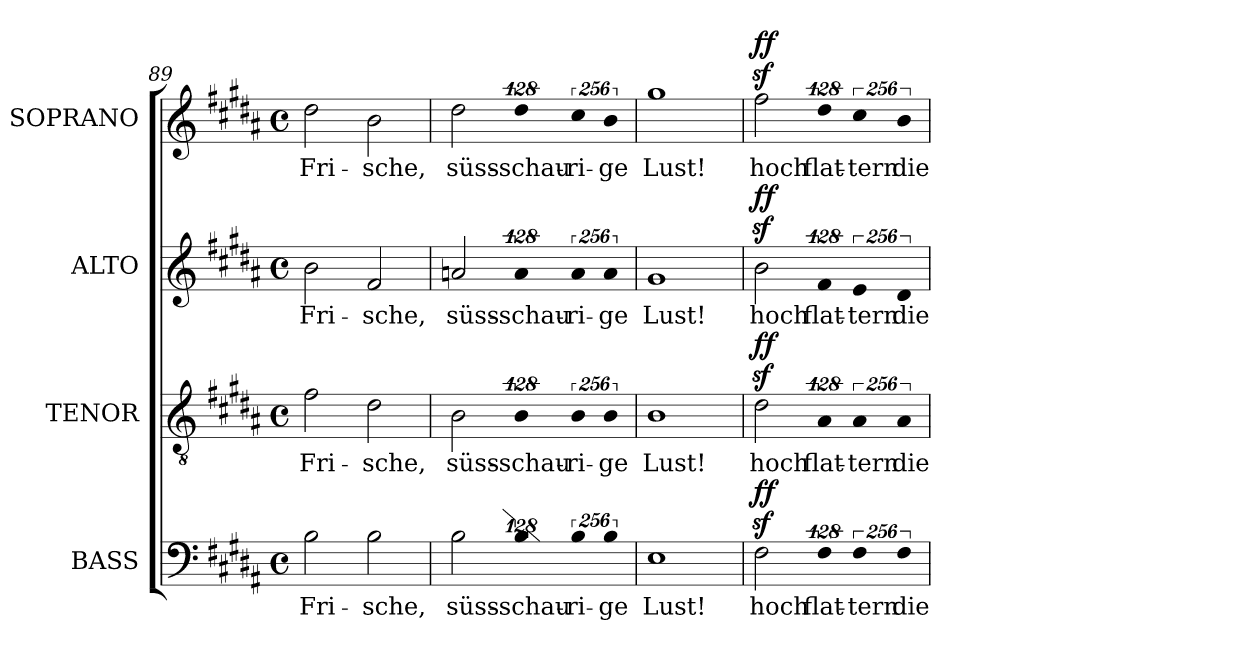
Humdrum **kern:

**kern	**text	**dynam	**kern	**text	**dynam	**kern	**text	**dynam	**kern	**text	**dynam
*part4	*part4	*part4	*part3	*part3	*part3	*part2	*part2	*part2	*part1	*part1	*part1
*staff4	*staff4	*staff4	*staff3	*staff3	*staff3	*staff2	*staff2	*staff2	*staff1	*staff1	*staff1
*I"BASS	*	*	*I"TENOR	*	*	*I"ALTO	*	*	*I"SOPRANO	*	*
*I'B.	*	*	*I'T.	*	*	*I'A.	*	*	*I'S.	*	*
!!LO:LB:g=z
*clefF4	*	*	*clefGv2	*	*	*clefG2	*	*	*clefG2	*	*
*	*	*	*ITrd7c12	*	*	*	*	*	*	*	*
*k[f#c#g#d#a#]	*	*	*k[f#c#g#d#a#]	*	*	*k[f#c#g#d#a#]	*	*	*k[f#c#g#d#a#]	*	*
*B:	*	*	*B:	*	*	*B:	*	*	*B:	*	*
*M4/4	*	*	*M4/4	*	*	*M4/4	*	*	*M4/4	*	*
*met(c)	*	*	*met(c)	*	*	*met(c)	*	*	*met(c)	*	*
=89	=89	=89	=89	=89	=89	=89	=89	=89	=89	=89	=89
!	!LO:LY:b:color=#000000	!	!	!	!	!	!	!	!	!	!
!	!	!	!	!LO:LY:b:color=#000000	!	!	!	!	!	!	!
!	!	!	!	!	!	!	!LO:LY:b:color=#000000	!	!	!	!
!	!	!	!	!	!	!	!	!	!	!LO:LY:b:color=#000000	!
2Bi\	Fri-	.	2F#i\	Fri-	.	2bi\	Fri-	.	2dd#i\	Fri-	.
!	!LO:LY:b:color=#000000	!	!	!	!	!	!	!	!	!	!
!	!	!	!	!LO:LY:b:color=#000000	!	!	!	!	!	!	!
!	!	!	!	!	!	!	!LO:LY:b:color=#000000	!	!	!	!
!	!	!	!	!	!	!	!	!	!	!LO:LY:b:color=#000000	!
2Bi\	-sche,	.	2D#i\	-sche,	.	2f#i/	-sche,	.	2bi\	-sche,	.
=90	=90	=90	=90	=90	=90	=90	=90	=90	=90	=90	=90
!	!LO:LY:b:color=#000000	!	!	!	!	!	!	!	!	!	!
!	!	!	!	!LO:LY:b:color=#000000	!	!	!	!	!	!	!
!	!	!	!	!	!	!	!LO:LY:b:color=#000000	!	!	!	!
!	!	!	!	!	!	!	!	!	!	!LO:LY:b:color=#000000	!
2Bi\	süss-	.	2BBi\	süss-	.	2ani/	süss-	.	2dd#i\	süss-	.
!LO:N:vis=4	!	!	!	!	!	!	!	!	!	!	!
!	!LO:LY:b:color=#000000	!	!LO:N:vis=4	!	!	!	!	!	!	!	!
!	!	!	!	!LO:LY:b:color=#000000	!	!LO:N:vis=4	!	!	!	!	!
!	!	!	!	!	!	!	!LO:LY:b:color=#000000	!	!LO:N:vis=4	!	!
!	!	!	!	!	!	!	!	!	!	!LO:LY:b:color=#000000	!
512%85Bi\	-schau-	.	512%85BBi\	-schau-	.	512%85ai/	-schau-	.	512%85dd#i\	-schau-	.
!LO:N:vis=4	!	!	!	!	!	!	!	!	!	!	!
!	!LO:LY:b:color=#000000	!	!LO:N:vis=4	!	!	!	!	!	!	!	!
!	!	!	!	!LO:LY:b:color=#000000	!	!LO:N:vis=4	!	!	!	!	!
!	!	!	!	!	!	!	!LO:LY:b:color=#000000	!	!LO:N:vis=4	!	!
!	!	!	!	!	!	!	!	!	!	!LO:LY:b:color=#000000	!
1024%171Bi\	-ri-	.	1024%171BBi\	-ri-	.	1024%171ai/	-ri-	.	1024%171cc#i\	-ri-	.
!LO:N:vis=4	!	!	!	!	!	!	!	!	!	!	!
!	!LO:LY:b:color=#000000	!	!LO:N:vis=4	!	!	!	!	!	!	!	!
!	!	!	!	!LO:LY:b:color=#000000	!	!LO:N:vis=4	!	!	!	!	!
!	!	!	!	!	!	!	!LO:LY:b:color=#000000	!	!LO:N:vis=4	!	!
!	!	!	!	!	!	!	!	!	!	!LO:LY:b:color=#000000	!
1024%171Bi\	-ge	.	1024%171BBi\	-ge	.	1024%171ai/	-ge	.	1024%171bi\	-ge	.
=91	=91	=91	=91	=91	=91	=91	=91	=91	=91	=91	=91
!	!LO:LY:b:color=#000000	!	!	!	!	!	!	!	!	!	!
!	!	!	!	!LO:LY:b:color=#000000	!	!	!	!	!	!	!
!	!	!	!	!	!	!	!LO:LY:b:color=#000000	!	!	!	!
!	!	!	!	!	!	!	!	!	!	!LO:LY:b:color=#000000	!
1Ei	Lust!	.	1BBi	Lust!	.	1g#i	Lust!	.	1gg#i	Lust!	.
=92	=92	=92	=92	=92	=92	=92	=92	=92	=92	=92	=92
!	!LO:LY:b:color=#000000	!	!	!	!	!	!	!	!	!	!
!	!	!	!	!LO:LY:b:color=#000000	!	!	!	!	!	!	!
!	!	!	!	!	!	!	!LO:LY:b:color=#000000	!	!	!	!
!	!	!	!	!	!	!	!	!	!	!LO:LY:b:color=#000000	!
2F#zi\	hoch	ff	2D#zi\	hoch	ff	2bzi\	hoch	ff	2ff#zi\	hoch	ff
!LO:N:vis=4	!	!	!	!	!	!	!	!	!	!	!
!	!LO:LY:b:color=#000000	!	!LO:N:vis=4	!	!	!	!	!	!	!	!
!	!	!	!	!LO:LY:b:color=#000000	!	!LO:N:vis=4	!	!	!	!	!
!	!	!	!	!	!	!	!LO:LY:b:color=#000000	!	!LO:N:vis=4	!	!
!	!	!	!	!	!	!	!	!	!	!LO:LY:b:color=#000000	!
512%85F#i\	flat-	.	512%85AA#i/	flat-	.	512%85f#i/	flat-	.	512%85dd#i\	flat-	.
!LO:N:vis=4	!	!	!	!	!	!	!	!	!	!	!
!	!LO:LY:b:color=#000000	!	!LO:N:vis=4	!	!	!	!	!	!	!	!
!	!	!	!	!LO:LY:b:color=#000000	!	!LO:N:vis=4	!	!	!	!	!
!	!	!	!	!	!	!	!LO:LY:b:color=#000000	!	!LO:N:vis=4	!	!
!	!	!	!	!	!	!	!	!	!	!LO:LY:b:color=#000000	!
1024%171F#i\	-tern	.	1024%171AA#i/	-tern	.	1024%171ei/	-tern	.	1024%171cc#i\	-tern	.
!LO:N:vis=4	!	!	!	!	!	!	!	!	!	!	!
!	!LO:LY:b:color=#000000	!	!LO:N:vis=4	!	!	!	!	!	!	!	!
!	!	!	!	!LO:LY:b:color=#000000	!	!LO:N:vis=4	!	!	!	!	!
!	!	!	!	!	!	!	!LO:LY:b:color=#000000	!	!LO:N:vis=4	!	!
!	!	!	!	!	!	!	!	!	!	!LO:LY:b:color=#000000	!
1024%171F#i\	die	.	1024%171AA#i/	die	.	1024%171d#i/	die	.	1024%171bi\	die	.
=	=	=	=	=	=	=	=	=	=	=	=
*-	*-	*-	*-	*-	*-	*-	*-	*-	*-	*-	*-
